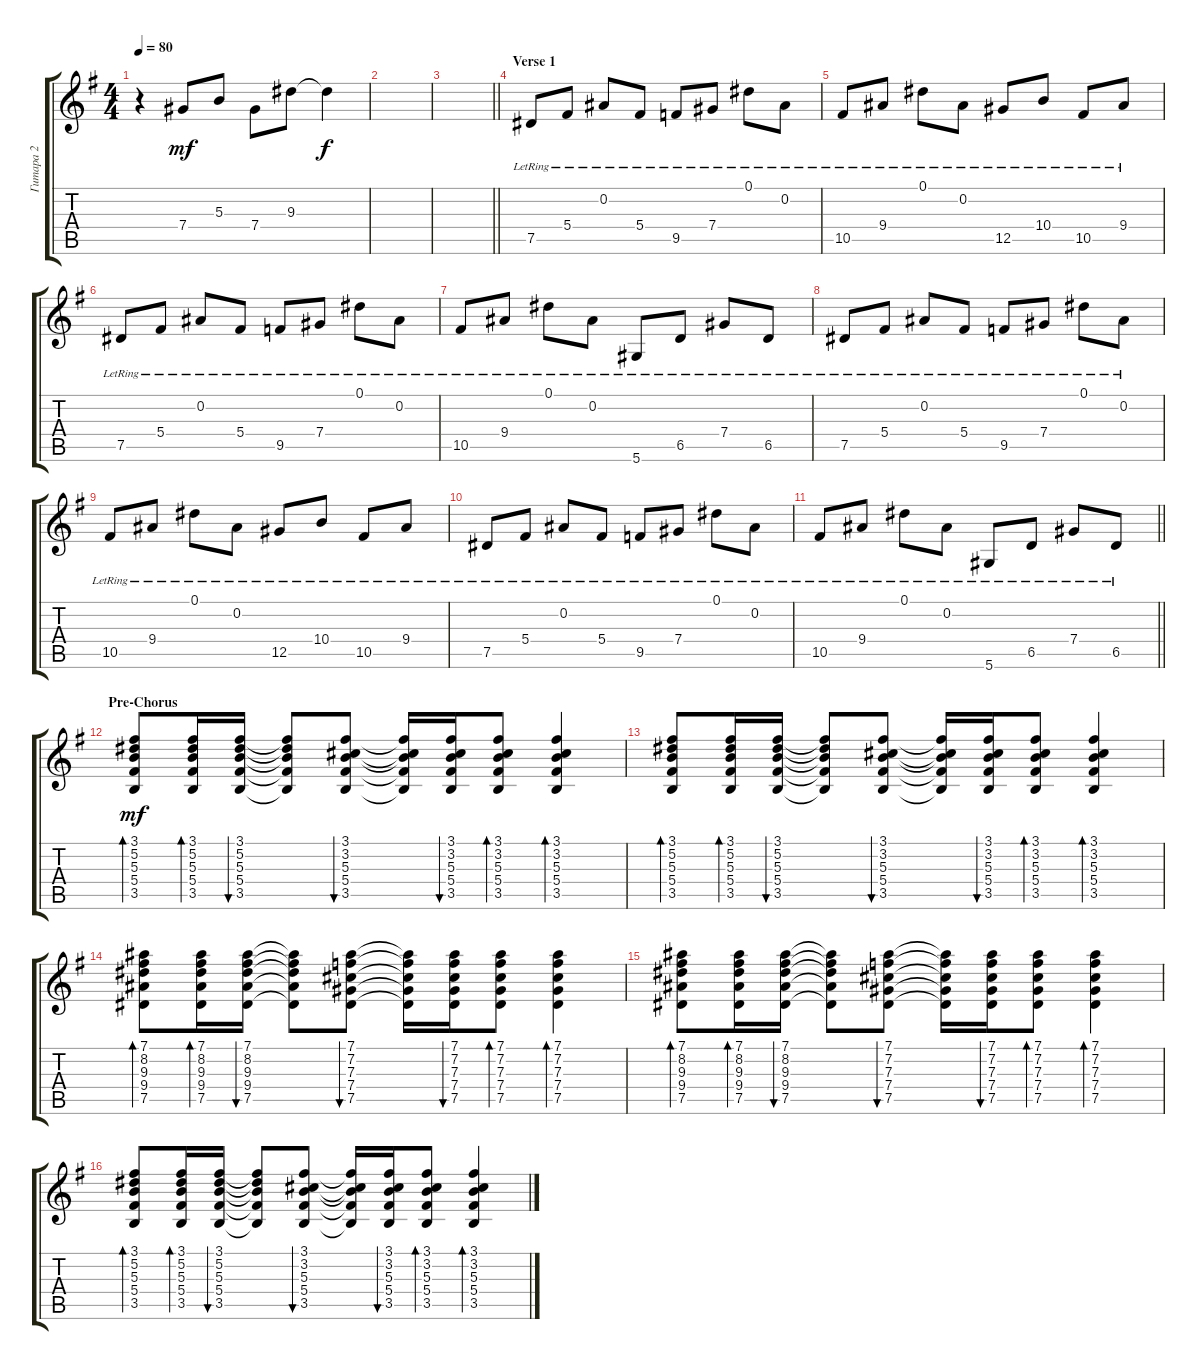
\track ("Гитара 2" "Гитара 2") {instrument distortionguitar}
\staff {score tabs}
\tuning (Eb4 Bb3 Gb3 Db3 Ab2 Eb2) {hide}
\ts (4 4)
\tempo 80
\clef g2
\ks eminor
r.4{dy f} 7.4.8{dy mf} 5.3.8 7.4.8 9.3.8 9.3{t}.4{dy f} |
|
\barLineRight lightlight
|
\section ("" "Verse 1")
7.5{lr}.8 5.4{lr}.8 0.2{lr}.8 5.4{lr}.8 9.5{lr}.8 7.4{lr}.8 0.1{lr}.8 0.2{lr}.8 |
10.5{lr}.8 9.4{lr}.8 0.1{lr}.8 0.2{lr}.8 12.5{lr}.8 10.4{lr}.8 10.5{lr}.8 9.4{lr}.8 |
7.5{lr}.8 5.4{lr}.8 0.2{lr}.8 5.4{lr}.8 9.5{lr}.8 7.4{lr}.8 0.1{lr}.8 0.2{lr}.8 |
10.5{lr}.8 9.4{lr}.8 0.1{lr}.8 0.2{lr}.8 5.6{lr}.8 6.5{lr}.8 7.4{lr}.8 6.5{lr}.8 |
7.5{lr}.8 5.4{lr}.8 0.2{lr}.8 5.4{lr}.8 9.5{lr}.8 7.4{lr}.8 0.1{lr}.8 0.2{lr}.8 |
10.5{lr}.8 9.4{lr}.8 0.1{lr}.8 0.2{lr}.8 12.5{lr}.8 10.4{lr}.8 10.5{lr}.8 9.4{lr}.8 |
7.5{lr}.8 5.4{lr}.8 0.2{lr}.8 5.4{lr}.8 9.5{lr}.8 7.4{lr}.8 0.1{lr}.8 0.2{lr}.8 |
\barLineRight lightlight
10.5{lr}.8 9.4{lr}.8 0.1{lr}.8 0.2{lr}.8 5.6{lr}.8 6.5{lr}.8 7.4{lr}.8 6.5{lr}.8 |
\section ("" "Pre-Chorus")
(3.1 5.2 5.3 5.4 3.5).8{bd 30 dy mf} (3.1 5.2 5.3 5.4 3.5).16{bd 30} (3.1 5.2 5.3 5.4 3.5).16{bu 30} (3.1{t} 5.2{t} 5.3{t} 5.4{t} 3.5{t}).8 (3.1 3.2 5.3 5.4 3.5).8{bu 30} (3.1{t} 3.2{t} 5.3{t} 5.4{t} 3.5{t}).16 (3.1 3.2 5.3 5.4 3.5).16{bu 30} (3.1 3.2 5.3 5.4 3.5).8{bd 30} (3.1 3.2 5.3 5.4 3.5).4{bd 30} |
(3.1 5.2 5.3 5.4 3.5).8{bd 30} (3.1 5.2 5.3 5.4 3.5).16{bd 30} (3.1 5.2 5.3 5.4 3.5).16{bu 30} (3.1{t} 5.2{t} 5.3{t} 5.4{t} 3.5{t}).8 (3.1 3.2 5.3 5.4 3.5).8{bu 30} (3.1{t} 3.2{t} 5.3{t} 5.4{t} 3.5{t}).16 (3.1 3.2 5.3 5.4 3.5).16{bu 30} (3.1 3.2 5.3 5.4 3.5).8{bd 30} (3.1 3.2 5.3 5.4 3.5).4{bd 30} |
(7.1 8.2 9.3 9.4 7.5).8{bd 30} (7.1 8.2 9.3 9.4 7.5).16{bd 30} (7.1 8.2 9.3 9.4 7.5).16{bu 30} (7.1{t} 8.2{t} 9.3{t} 9.4{t} 7.5{t}).8 (7.1 7.2 7.3 7.4 7.5).8{bu 30} (7.1{t} 7.2{t} 7.3{t} 7.4{t} 7.5{t}).16 (7.1 7.2 7.3 7.4 7.5).16{bu 30} (7.1 7.2 7.3 7.4 7.5).8{bd 30} (7.1 7.2 7.3 7.4 7.5).4{bd 30} |
(7.1 8.2 9.3 9.4 7.5).8{bd 30} (7.1 8.2 9.3 9.4 7.5).16{bd 30} (7.1 8.2 9.3 9.4 7.5).16{bu 30} (7.1{t} 8.2{t} 9.3{t} 9.4{t} 7.5{t}).8 (7.1 7.2 7.3 7.4 7.5).8{bu 30} (7.1{t} 7.2{t} 7.3{t} 7.4{t} 7.5{t}).16 (7.1 7.2 7.3 7.4 7.5).16{bu 30} (7.1 7.2 7.3 7.4 7.5).8{bd 30} (7.1 7.2 7.3 7.4 7.5).4{bd 30} |
(3.1 5.2 5.3 5.4 3.5).8{bd 30} (3.1 5.2 5.3 5.4 3.5).16{bd 30} (3.1 5.2 5.3 5.4 3.5).16{bu 30} (3.1{t} 5.2{t} 5.3{t} 5.4{t} 3.5{t}).8 (3.1 3.2 5.3 5.4 3.5).8{bu 30} (3.1{t} 3.2{t} 5.3{t} 5.4{t} 3.5{t}).16 (3.1 3.2 5.3 5.4 3.5).16{bu 30} (3.1 3.2 5.3 5.4 3.5).8{bd 30} (3.1 3.2 5.3 5.4 3.5).4{bd 30}
